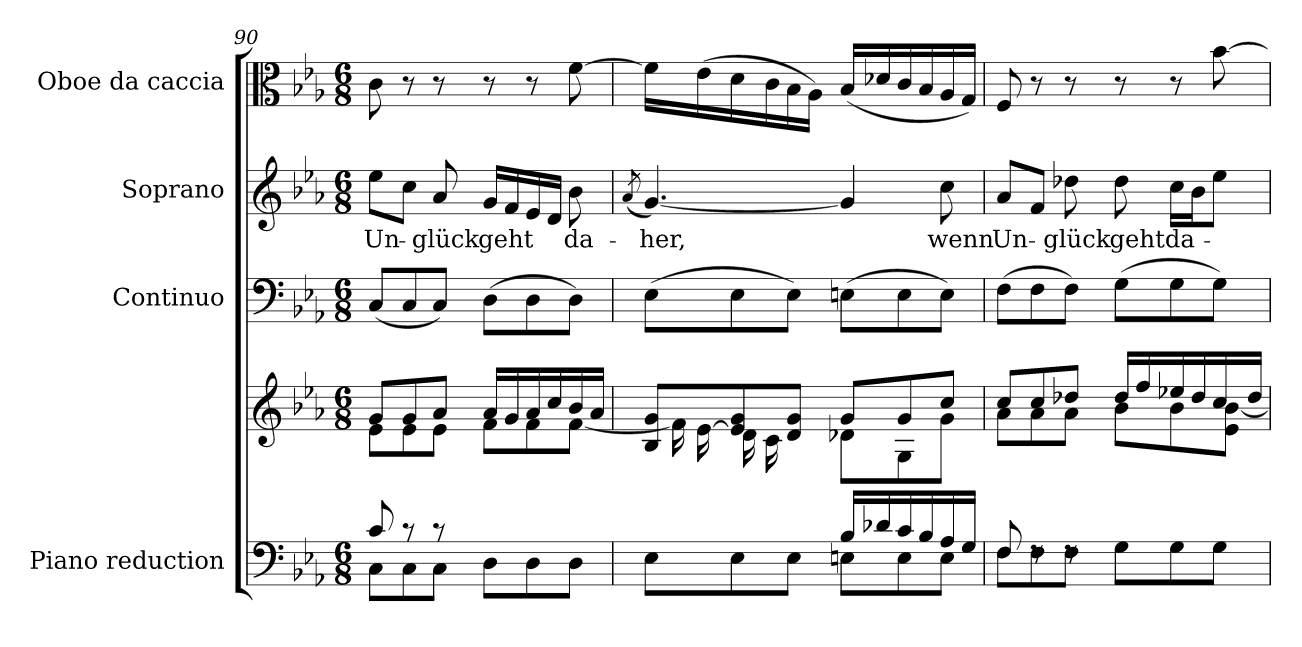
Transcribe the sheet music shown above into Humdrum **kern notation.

**kern	**kern	**kern	**kern	**text	**kern
*part4	*part4	*part3	*part2	*part2	*part1
*staff5	*staff4	*staff3	*staff2	*staff2	*staff1
*I"Piano reduction	*	*I"Continuo	*I"Soprano	*	*I"Oboe da caccia
*I'Pno	*	*	*	*	*I'Ob
!!LO:PB:g=z
*clefF4	*clefG2	*clefF4	*clefG2	*	*clefC3
*k[b-e-a-]	*k[b-e-a-]	*k[b-e-a-]	*k[b-e-a-]	*	*k[b-e-a-]
*M6/8	*M6/8	*M6/8	*M6/8	*	*M6/8
=90	=90	=90	=90	=90	=90
*^	*^	*	*	*	*
!	!	!	!	!	!	!LO:LY:b	!
8c/	8C\L	8g/L	8e-\L	(<8C/L	8ee-\L	Un-	8c\
8r	8C\	8g/	8e-\	8C/	8cc\J	.	8r
!	!	!	!	!	!	!LO:LY:b	!
8r	8C\J	8a-/J	8e-\J	8C/J)	8a-/	-glück	8r
!	!	!	!	!	!	!LO:LY:b	!
4.ryy	8D\L	16a-/LL	8f\L	(>8D\L	16g/LL	geht	8r
.	.	16g/	.	.	16f/	.	.
.	8D\	16a-/	8f\	8D\	16e-/	.	8r
.	.	16cc/	.	.	16d/JJ	.	.
!	!	!	!	!	!	!LO:LY:b	!
.	8D\J	16b-/	[8f\J	8D\J)	8b-\	da-	[8f\
.	.	16a-/JJ	.	.	.	.	.
*	*	*v	*v	*	*	*	*
=91	=91	=91	=91	=91	=91	=91
.	.	.	.	(<8qa-/	.	.
*	*	*^	*	*	*	*
*	*	*	*^	*	*	*	*
!	!	!	!	!	!	!	!LO:LY:b	!
4ryy	8E-\L	8B-/ 8g/L	4.ryy	16f\LL]	(>8E-\L	[4.g/)	-her,	16f\LL]
.	.	.	.	[16e-\	.	.	.	(>16e-\
.	8E-\	8e-/] 8g/	.	16d\	8E-\	.	.	16d\
.	.	.	.	16c\	.	.	.	16c\
16B-/	8E-\J	8d/ 8g/J	.	2ryy	8E-\J)	.	.	16B-\
16A-/JJ	.	.	.	.	.	.	.	16A-\JJ)
16B-/LL	8En\L	8g/L	8d-X\L	.	(>8En\L	4g/]	.	(<16B-/LL
16d-X/	.	.	.	.	.	.	.	16d-X/
16c/	8E\	8g/	8G\	.	8E\	.	.	16c/
16B-/	.	.	.	.	.	.	.	16B-/
!	!	!	!	!	!	!	!LO:LY:b	!
16A-/	8E\J	8cc/J	8g\J	.	8E\J)	8cc\	wenn	16A-/
16G/JJ	.	.	.	.	.	.	.	16G/JJ)
*	*	*	*v	*v	*	*	*	*
=92	=92	=92	=92	=92	=92	=92	=92
!	!	!	!	!	!	!LO:LY:b	!
8F/	8F\L	8cc/L	8a-\L	(>8F\L	8a-/L	Un-	8F/
8rF	8F\	8cc/	8a-\	8F\	8f/J	.	8r
!	!	!	!	!	!	!LO:LY:b	!
8rF	8F\J	8dd-X/J	8a-\J	8F\J)	8dd-X\	-glück	8r
!	!	!	!	!	!	!LO:LY:b	!
4.ryy	8G\L	16dd-/LL	8b-\L	(>8G\L	8dd-\	geht	8r
.	.	16ff/	.	.	.	.	.
!	!	!	!	!	!	!LO:LY:b	!
.	8G\	16ee-X/	8b-\	8G\	16cc\LL	da-	8r
.	.	16dd-/	.	.	16b-\J	.	.
.	8G\J	16cc/	8e-\ [8b-\J	8G\J)	8ee-\J	.	[8b-\
.	.	16dd-/JJ	.	.	.	.	.
*v	*v	*	*	*	*	*	*
*	*v	*v	*	*	*	*
=	=	=	=	=	=
*-	*-	*-	*-	*-	*-
